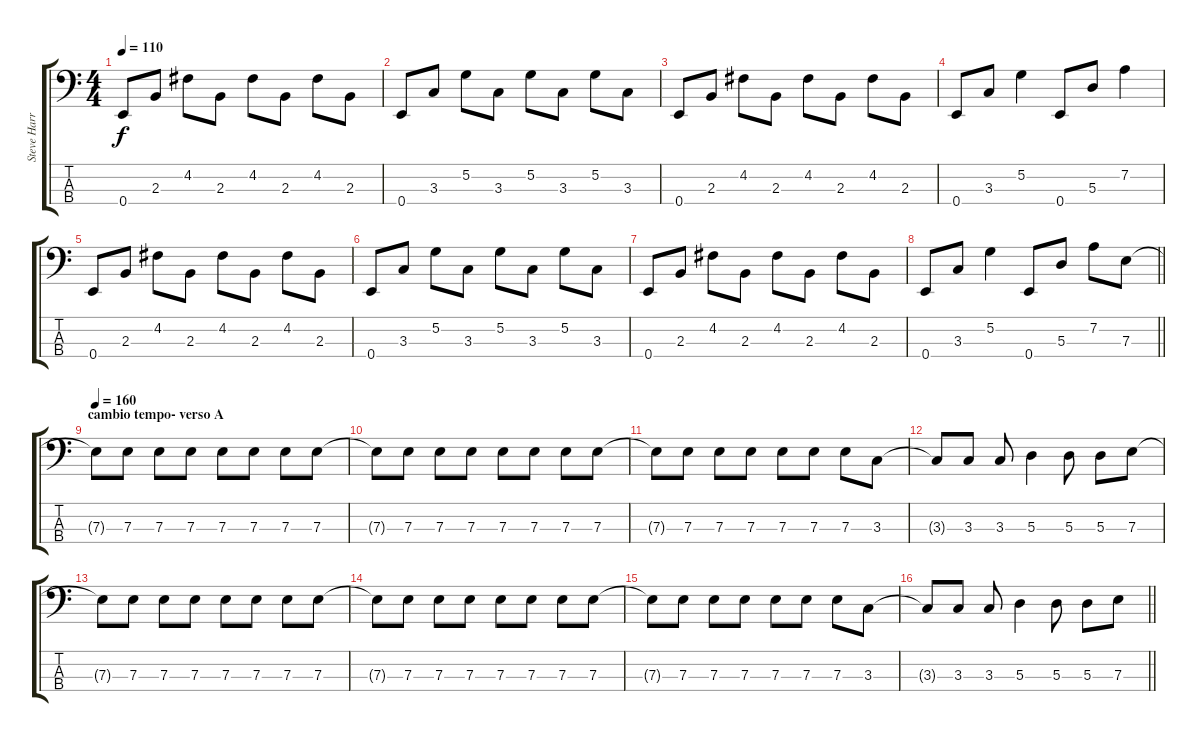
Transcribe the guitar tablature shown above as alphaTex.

\track ("Steve Harris" "Steve Harr") {instrument electricbassfinger}
\staff {score tabs}
\tuning (G2 D2 A1 E1) {hide}
\ts (4 4)
\tempo 110
\clef f4
\ks c
0.4.8{dy f} 2.3.8 4.2.8 2.3.8 4.2.8 2.3.8 4.2.8 2.3.8 |
0.4.8 3.3.8 5.2.8 3.3.8 5.2.8 3.3.8 5.2.8 3.3.8 |
0.4.8 2.3.8 4.2.8 2.3.8 4.2.8 2.3.8 4.2.8 2.3.8 |
0.4.8 3.3.8 5.2.4 0.4.8 5.3.8 7.2.4 |
0.4.8 2.3.8 4.2.8 2.3.8 4.2.8 2.3.8 4.2.8 2.3.8 |
0.4.8 3.3.8 5.2.8 3.3.8 5.2.8 3.3.8 5.2.8 3.3.8 |
0.4.8 2.3.8 4.2.8 2.3.8 4.2.8 2.3.8 4.2.8 2.3.8 |
\barLineRight lightlight
0.4.8 3.3.8 5.2.4 0.4.8 5.3.8 7.2.8 7.3.8 |
\section ("" "cambio tempo- verso A")
\tempo 160
7.3{t}.8 7.3.8 7.3.8 7.3.8 7.3.8 7.3.8 7.3.8 7.3.8 |
7.3{t}.8 7.3.8 7.3.8 7.3.8 7.3.8 7.3.8 7.3.8 7.3.8 |
7.3{t}.8 7.3.8 7.3.8 7.3.8 7.3.8 7.3.8 7.3.8 3.3.8 |
3.3{t}.8 3.3.8 3.3.8 5.3.4 5.3.8 5.3.8 7.3.8 |
7.3{t}.8 7.3.8 7.3.8 7.3.8 7.3.8 7.3.8 7.3.8 7.3.8 |
7.3{t}.8 7.3.8 7.3.8 7.3.8 7.3.8 7.3.8 7.3.8 7.3.8 |
7.3{t}.8 7.3.8 7.3.8 7.3.8 7.3.8 7.3.8 7.3.8 3.3.8 |
\barLineRight lightlight
3.3{t}.8 3.3.8 3.3.8 5.3.4 5.3.8 5.3.8 7.3.8
